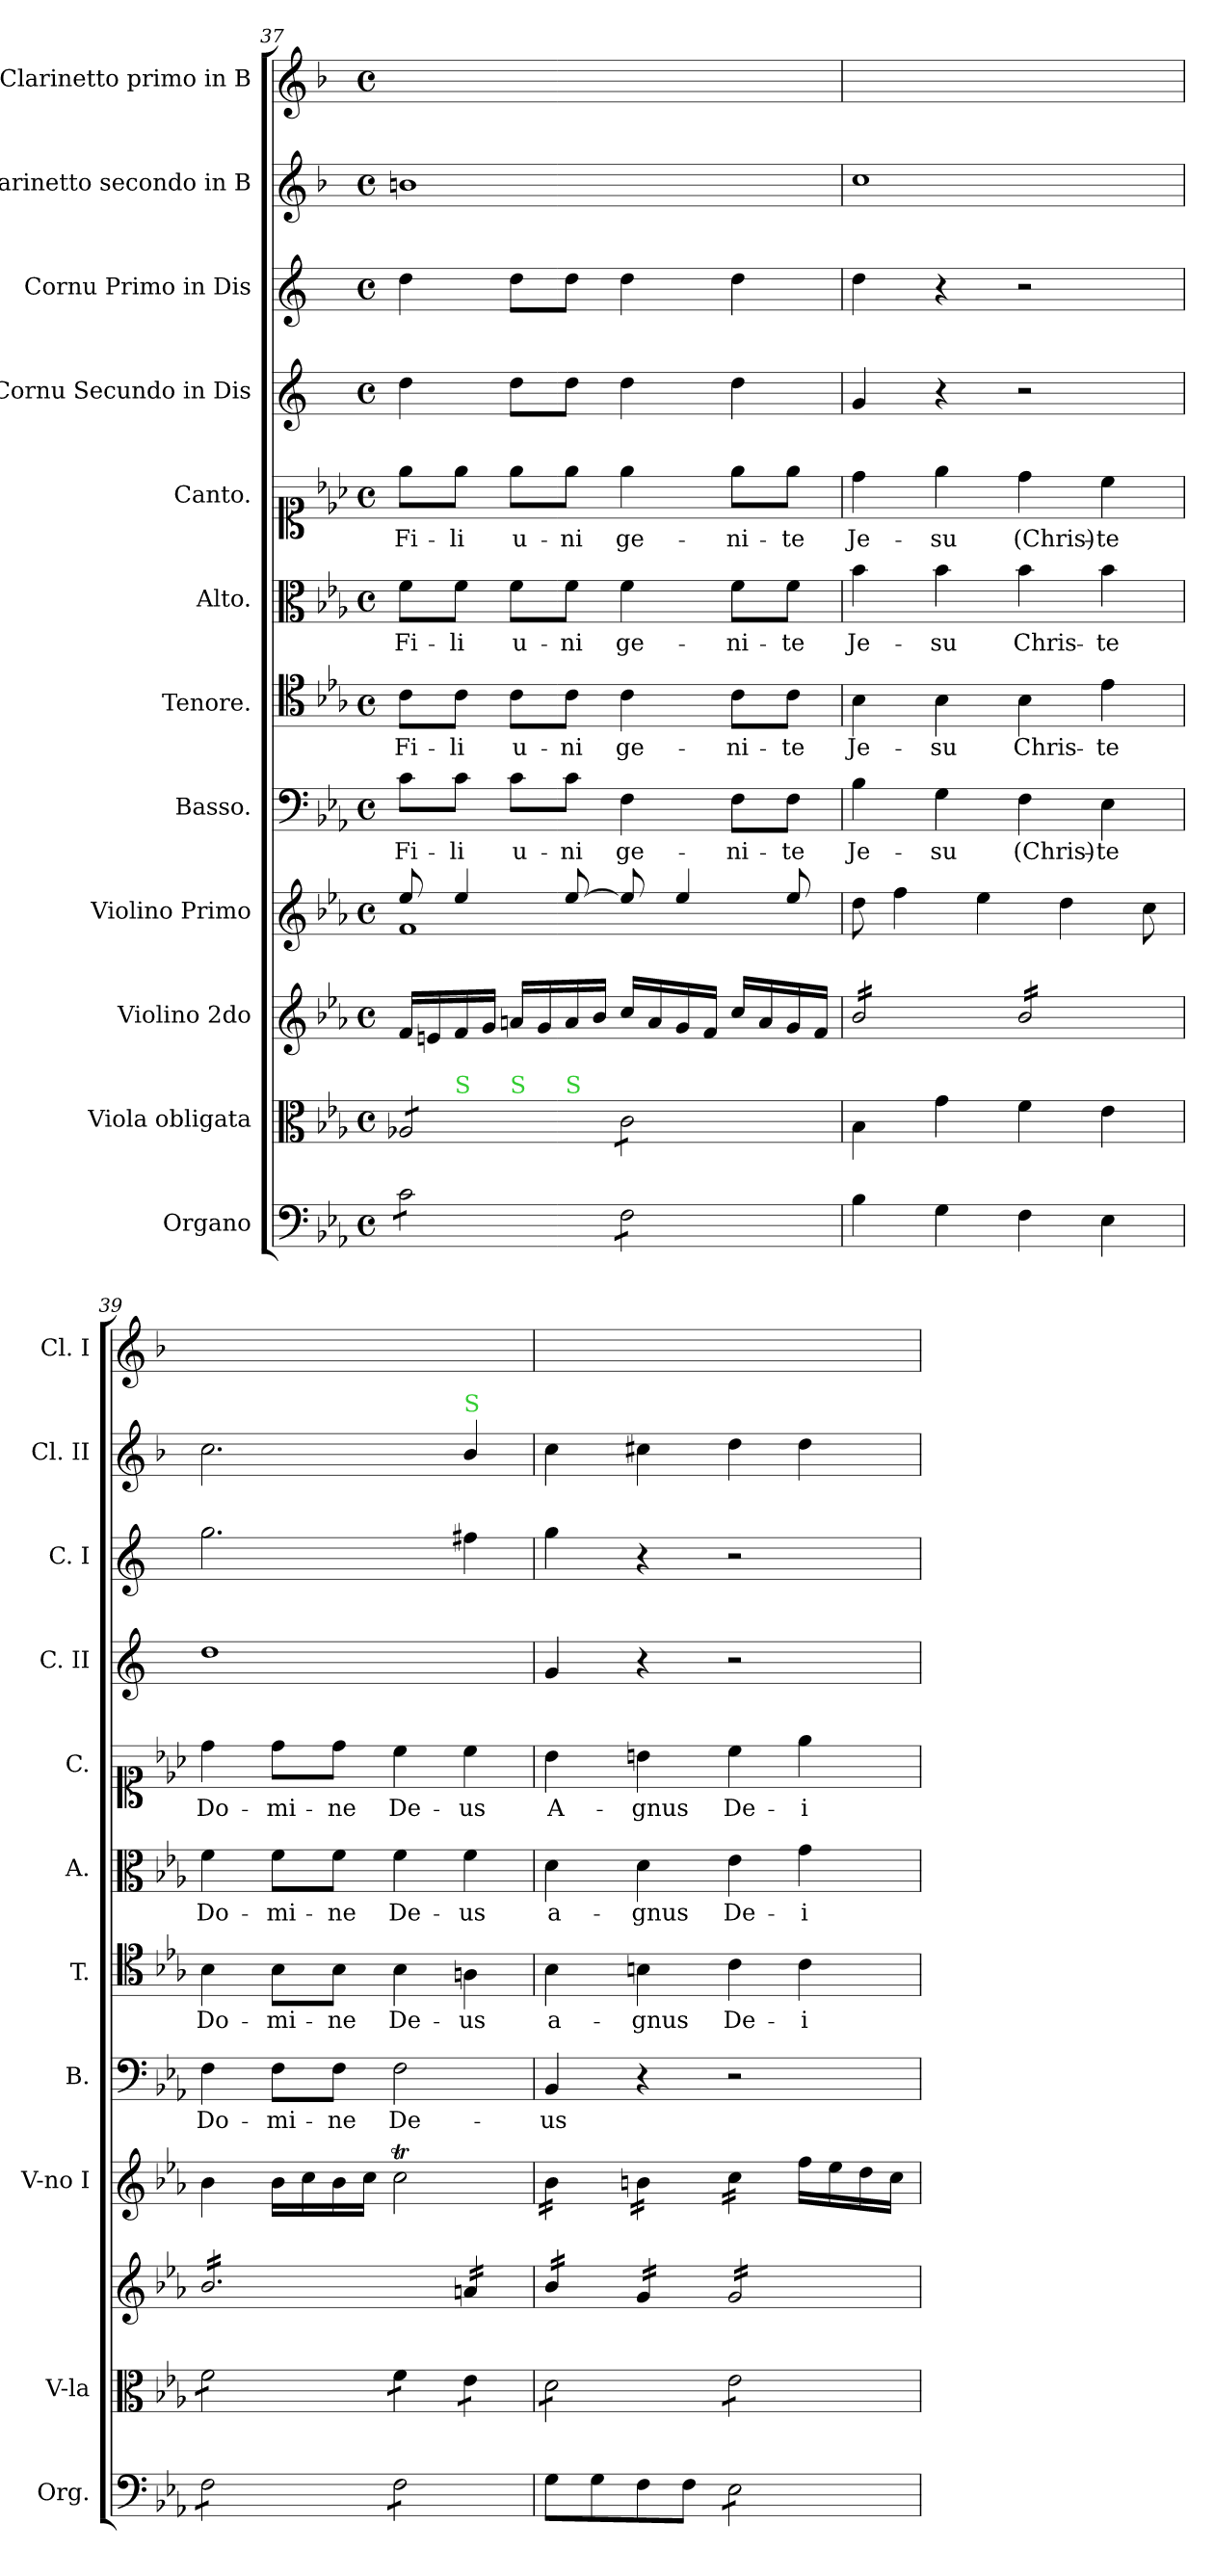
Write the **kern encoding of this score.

**kern	**kern	**kern	**kern	**kern	**text	**kern	**text	**kern	**text	**kern	**text	**kern	**kern	**kern	**kern
*part12	*part11	*part10	*part9	*part8	*part8	*part7	*part7	*part6	*part6	*part5	*part5	*part4	*part3	*part2	*part1
*staff12	*staff11	*staff10	*staff9	*staff8	*staff8	*staff7	*staff7	*staff6	*staff6	*staff5	*staff5	*staff4	*staff3	*staff2	*staff1
*I"Organo	*I"Viola obligata	*I"Violino 2do	*I"Violino Primo	*I"Basso.	*	*I"Tenore.	*	*I"Alto.	*	*I"Canto.	*	*I"Cornu Secundo in Dis	*I"Cornu Primo in Dis	*I"Clarinetto secondo in B	*I"Clarinetto primo in B
*I'Org.	*I'V-la	*	*I'V-no I	*I'B.	*	*I'T.	*	*I'A.	*	*I'C.	*	*I'C. II	*I'C. I	*I'Cl. II	*I'Cl. I
*clefF4	*clefC3	*clefG2	*clefG2	*clefF4	*	*clefC4	*	*clefC3	*	*clefC1	*	*clefG2	*clefG2	*clefG2	*clefG2
*	*	*	*	*	*	*	*	*	*	*	*	*ITrd5c9	*ITrd5c9	*ITrd1c2	*ITrd1c2
*k[b-e-a-]	*k[b-e-a-]	*k[b-e-a-]	*k[b-e-a-]	*k[b-e-a-]	*	*k[b-e-a-]	*	*k[b-e-a-]	*	*k[b-e-a-]	*	*k[b-e-a-]	*k[b-e-a-]	*k[b-e-a-]	*k[b-e-a-]
*E-:	*E-:	*E-:	*E-:	*E-:	*	*E-:	*	*E-:	*	*E-:	*	*E-:	*E-:	*E-:	*E-:
*M4/4	*M4/4	*M4/4	*M4/4	*M4/4	*	*M4/4	*	*M4/4	*	*M4/4	*	*M4/4	*M4/4	*M4/4	*M4/4
*met(c)	*met(c)	*met(c)	*met(c)	*met(c)	*	*met(c)	*	*met(c)	*	*met(c)	*	*met(c)	*met(c)	*met(c)	*met(c)
=37	=37	=37	=37	=37	=37	=37	=37	=37	=37	=37	=37	=37	=37	=37	=37
*	*	*	*^	*	*	*	*	*	*	*	*	*	*	*	*
!	!LO:TX:a:color=limegreen:t=S	!	!	!	!	!	!	!	!	!	!	!	!	!	!	!
*	*^	*	*	*	*	*	*	*	*	*	*	*	*	*	*	*
*	*	*^	*	*	*	*	*	*	*	*	*	*	*	*	*	*	*
*	*	*	*^	*	*	*	*	*	*	*	*	*	*	*	*	*	*	*
*tremolo	*	*	*	*	*	*	*	*	*	*	*	*	*	*	*	*	*	*	*
*	*tremolo	*	*	*	*	*	*	*	*	*	*	*	*	*	*	*	*	*	*
8c\L	8A-X/L	8ryy	4ryy	4.ryy	16f/LL	8ee-/	1f	8c\L	Fi-	8c\L	Fi-	8f\L	Fi-	8ee-\L	Fi-	4f\	4f\	1an	1ryy
.	.	.	.	.	16en/	.	.	.	.	.	.	.	.	.	.	.	.	.	.
!	!	!LO:TX:a:color=limegreen:t=S	!	!	!	!	!	!	!	!	!	!	!	!	!	!	!	!	!
8c\	8A-X/	2..ryy	.	.	16f/	4ee-/	.	8c\J	-li	8c\J	-li	8f\J	-li	8ee-\J	-li	.	.	.	.
.	.	.	.	.	16g/JJ	.	.	.	.	.	.	.	.	.	.	.	.	.	.
!	!	!	!LO:TX:a:color=limegreen:t=S	!	!	!	!	!	!	!	!	!	!	!	!	!	!	!	!
8c\	8A-X/	.	2.ryy	.	16an/LL	.	.	8c\L	u-	8c\L	u-	8f\L	u-	8ee-\L	u-	8f\L	8f\L	.	.
.	.	.	.	.	16g/	.	.	.	.	.	.	.	.	.	.	.	.	.	.
!	!	!	!	!LO:TX:a:color=limegreen:t=S	!	!	!	!	!	!	!	!	!	!	!	!	!	!	!
8c\J	8A-X/J	.	.	2ryy	16a/	[8ee-/	.	8c\J	-ni	8c\J	-ni	8f\J	-ni	8ee-\J	-ni	8f\J	8f\J	.	.
.	.	.	.	.	16b-/JJ	.	.	.	.	.	.	.	.	.	.	.	.	.	.
8F\L	8c\L	.	.	.	16cc/LL	8ee-/]	.	4F\	ge-	4c\	ge-	4f\	ge-	4ee-\	ge-	4f\	4f\	.	.
.	.	.	.	.	16a/	.	.	.	.	.	.	.	.	.	.	.	.	.	.
8F\	8c\	.	.	.	16g/	4ee-/	.	.	.	.	.	.	.	.	.	.	.	.	.
.	.	.	.	.	16f/JJ	.	.	.	.	.	.	.	.	.	.	.	.	.	.
8F\	8c\	.	.	.	16cc/LL	.	.	8F\L	-ni-	8c\L	-ni-	8f\L	-ni-	8ee-\L	-ni-	4f\	4f\	.	.
.	.	.	.	.	16a/	.	.	.	.	.	.	.	.	.	.	.	.	.	.
8F\J	8c\J	.	.	8ryy	16g/	8ee-/	.	8F\J	-te	8c\J	-te	8f\J	-te	8ee-\J	-te	.	.	.	.
*	*Xtremolo	*	*	*	*	*	*	*	*	*	*	*	*	*	*	*	*	*	*
*Xtremolo	*	*	*	*	*	*	*	*	*	*	*	*	*	*	*	*	*	*	*
.	.	.	.	.	16f/JJ	.	.	.	.	.	.	.	.	.	.	.	.	.	.
*	*v	*v	*v	*v	*	*v	*v	*	*	*	*	*	*	*	*	*	*	*	*
=38	=38	=38	=38	=38	=38	=38	=38	=38	=38	=38	=38	=38	=38	=38	=38
*	*	*tremolo	*	*	*	*	*	*	*	*	*	*	*	*	*
4B-\	4B-\	16b-/LL	8dd\	4B-\	Je-	4B-\	Je-	4b-\	Je-	4dd\	Je-	4B-/	4f\	1b-	1ryy
.	.	16b-/	.	.	.	.	.	.	.	.	.	.	.	.	.
.	.	16b-/	4ff\	.	.	.	.	.	.	.	.	.	.	.	.
.	.	16b-/	.	.	.	.	.	.	.	.	.	.	.	.	.
4G\	4g\	16b-/	.	4G\	-su	4B-\	-su	4b-\	-su	4ee-\	-su	4r	4r	.	.
.	.	16b-/	.	.	.	.	.	.	.	.	.	.	.	.	.
.	.	16b-/	4ee-\	.	.	.	.	.	.	.	.	.	.	.	.
.	.	16b-/JJ	.	.	.	.	.	.	.	.	.	.	.	.	.
4F\	4f\	16b-/LL	.	4F\	(Chris)-	4B-\	Chris-	4b-\	Chris-	4dd\	(Chris)-	2r	2r	.	.
.	.	16b-/	.	.	.	.	.	.	.	.	.	.	.	.	.
.	.	16b-/	4dd\	.	.	.	.	.	.	.	.	.	.	.	.
.	.	16b-/	.	.	.	.	.	.	.	.	.	.	.	.	.
4E-\	4e-\	16b-/	.	4E-\	-te	4e-\	-te	4b-\	-te	4cc\	-te	.	.	.	.
.	.	16b-/	.	.	.	.	.	.	.	.	.	.	.	.	.
.	.	16b-/	8cc\	.	.	.	.	.	.	.	.	.	.	.	.
.	.	16b-/JJ	.	.	.	.	.	.	.	.	.	.	.	.	.
=39	=39	=39	=39	=39	=39	=39	=39	=39	=39	=39	=39	=39	=39	=39	=39
*tremolo	*	*	*	*	*	*	*	*	*	*	*	*	*	*	*
*	*tremolo	*	*	*	*	*	*	*	*	*	*	*	*	*	*
8F\L	8f\L	16b-/LL	4b-\	4F\	Do-	4B-\	Do-	4f\	Do-	4dd\	Do-	1f	2.b-\	2.b-\	1ryy
.	.	16b-/	.	.	.	.	.	.	.	.	.	.	.	.	.
8F\	8f\	16b-/	.	.	.	.	.	.	.	.	.	.	.	.	.
.	.	16b-/	.	.	.	.	.	.	.	.	.	.	.	.	.
8F\	8f\	16b-/	16b-\LL	8F\L	-mi-	8B-\L	-mi-	8f\L	-mi-	8dd\L	-mi-	.	.	.	.
.	.	16b-/	16cc\	.	.	.	.	.	.	.	.	.	.	.	.
8F\J	8f\J	16b-/	16b-\	8F\J	-ne	8B-\J	-ne	8f\J	-ne	8dd\J	-ne	.	.	.	.
.	.	16b-/	16cc\JJ	.	.	.	.	.	.	.	.	.	.	.	.
8F\L	8f\L	16b-/	2ccT\	2F\	De-	4B-\	De-	4f\	De-	4cc\	De-	.	.	.	.
.	.	16b-/	.	.	.	.	.	.	.	.	.	.	.	.	.
8F\	8f\J	16b-/	.	.	.	.	.	.	.	.	.	.	.	.	.
.	.	16b-/JJ	.	.	.	.	.	.	.	.	.	.	.	.	.
!	!	!	!	!	!	!	!	!	!	!	!	!	!	!LO:TX:a:color=limegreen:t=S	!
8F\	8e-\L	16an/LL	.	.	.	4An\	-us	4f\	-us	4cc\	-us	.	4an\	4a-/	.
.	.	16an/	.	.	.	.	.	.	.	.	.	.	.	.	.
8F\J	8e-\J	16an/	.	.	.	.	.	.	.	.	.	.	.	.	.
*Xtremolo	*	*	*	*	*	*	*	*	*	*	*	*	*	*	*
.	.	16an/JJ	.	.	.	.	.	.	.	.	.	.	.	.	.
=40	=40	=40	=40	=40	=40	=40	=40	=40	=40	=40	=40	=40	=40	=40	=40
*	*	*	*tremolo	*	*	*	*	*	*	*	*	*	*	*	*
8G\L	8d\L	16b-/LL	16b-\LL	4BB-/	-us	4B-\	a-	4d\	a-	4b-\	A-	4B-/	4b-\	4b-\	1ryy
.	.	16b-/	16b-\	.	.	.	.	.	.	.	.	.	.	.	.
8G\	8d\	16b-/	16b-\	.	.	.	.	.	.	.	.	.	.	.	.
.	.	16b-/JJ	16b-\JJ	.	.	.	.	.	.	.	.	.	.	.	.
8F\	8d\	16g/LL	16bn\LL	4r	.	4Bn\	-gnus	4d\	-gnus	4bn\	-gnus	4r	4r	4bn\	.
.	.	16g/	16bn\	.	.	.	.	.	.	.	.	.	.	.	.
8F\J	8d\J	16g/	16bn\	.	.	.	.	.	.	.	.	.	.	.	.
.	.	16g/JJ	16bn\JJ	.	.	.	.	.	.	.	.	.	.	.	.
*tremolo	*	*	*	*	*	*	*	*	*	*	*	*	*	*	*
8E-\L	8e-\L	16g/LL	16cc\LL	2r	.	4c\	De-	4e-\	De-	4cc\	De-	2r	2r	4cc\	.
.	.	16g/	16cc\	.	.	.	.	.	.	.	.	.	.	.	.
8E-\	8e-\	16g/	16cc\	.	.	.	.	.	.	.	.	.	.	.	.
.	.	16g/	16cc\JJ	.	.	.	.	.	.	.	.	.	.	.	.
*	*	*	*Xtremolo	*	*	*	*	*	*	*	*	*	*	*	*
8E-\	8e-\	16g/	16ff\LL	.	.	4c\	-i	4g\	-i	4ee-\	-i	.	.	4cc\	.
.	.	16g/	16ee-\	.	.	.	.	.	.	.	.	.	.	.	.
8E-\J	8e-\J	16g/	16dd\	.	.	.	.	.	.	.	.	.	.	.	.
*	*Xtremolo	*	*	*	*	*	*	*	*	*	*	*	*	*	*
*Xtremolo	*	*	*	*	*	*	*	*	*	*	*	*	*	*	*
.	.	16g/JJ	16cc\JJ	.	.	.	.	.	.	.	.	.	.	.	.
*	*	*Xtremolo	*	*	*	*	*	*	*	*	*	*	*	*	*
=	=	=	=	=	=	=	=	=	=	=	=	=	=	=	=
*-	*-	*-	*-	*-	*-	*-	*-	*-	*-	*-	*-	*-	*-	*-	*-
